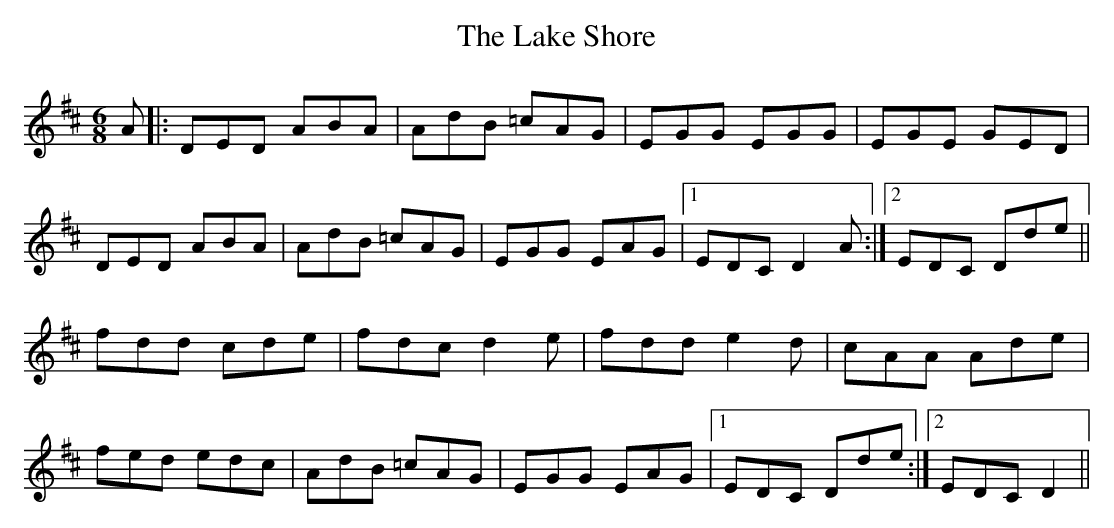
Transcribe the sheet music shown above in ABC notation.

X:1
T: The Lake Shore
M: 6/8
L: 1/8
K: Dmaj
A|:DED ABA|AdB =cAG|EGG EGG|EGE GED|
DED ABA|AdB =cAG|EGG EAG|1EDC D2A:|2EDC Dde||
fdd cde|fdc d2e|fdd e2d|cAA Ade|
fed edc|AdB =cAG|EGG EAG|1EDC Dde:|2EDC D2||
